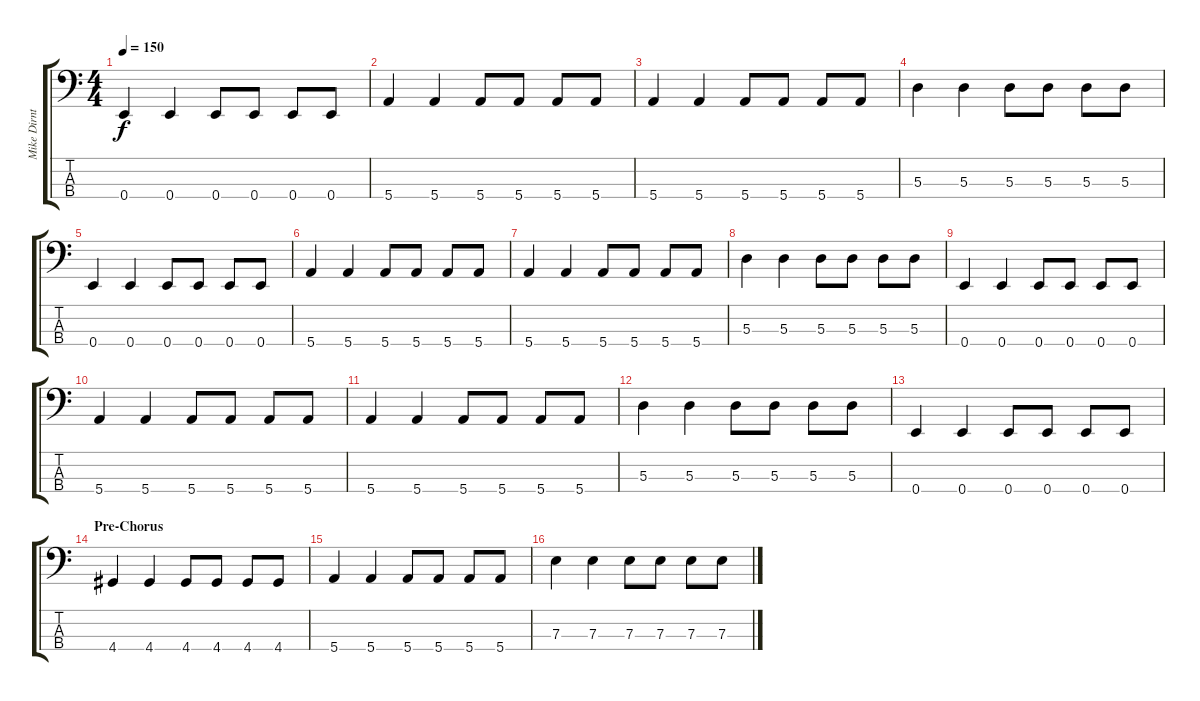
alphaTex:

\track ("Mike Dirnt" "Mike Dirnt") {instrument electricbasspick}
\staff {score tabs}
\tuning (G2 D2 A1 E1) {hide}
\ts (4 4)
\tempo 150
\clef f4
\ks c
0.4.4{dy f} 0.4.4 0.4.8 0.4.8 0.4.8 0.4.8 |
5.4.4 5.4.4 5.4.8 5.4.8 5.4.8 5.4.8 |
5.4.4 5.4.4 5.4.8 5.4.8 5.4.8 5.4.8 |
5.3.4 5.3.4 5.3.8 5.3.8 5.3.8 5.3.8 |
0.4.4 0.4.4 0.4.8 0.4.8 0.4.8 0.4.8 |
5.4.4 5.4.4 5.4.8 5.4.8 5.4.8 5.4.8 |
5.4.4 5.4.4 5.4.8 5.4.8 5.4.8 5.4.8 |
5.3.4 5.3.4 5.3.8 5.3.8 5.3.8 5.3.8 |
0.4.4 0.4.4 0.4.8 0.4.8 0.4.8 0.4.8 |
5.4.4 5.4.4 5.4.8 5.4.8 5.4.8 5.4.8 |
5.4.4 5.4.4 5.4.8 5.4.8 5.4.8 5.4.8 |
5.3.4 5.3.4 5.3.8 5.3.8 5.3.8 5.3.8 |
0.4.4 0.4.4 0.4.8 0.4.8 0.4.8 0.4.8 |
\section ("" "Pre-Chorus")
4.4.4 4.4.4 4.4.8 4.4.8 4.4.8 4.4.8 |
5.4.4 5.4.4 5.4.8 5.4.8 5.4.8 5.4.8 |
7.3.4 7.3.4 7.3.8 7.3.8 7.3.8 7.3.8
